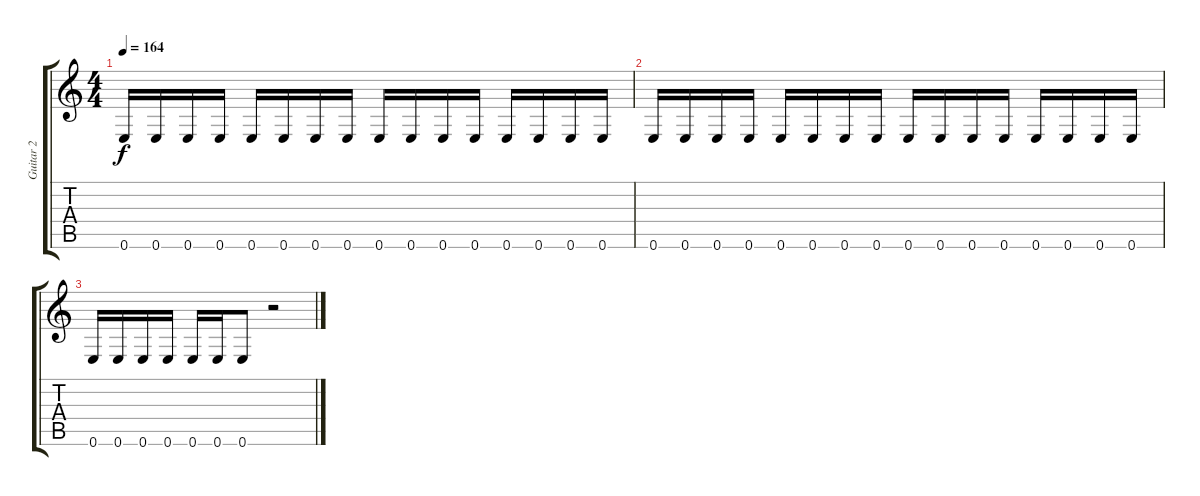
\track ("Guitar 2" "Guitar 2") {instrument distortionguitar}
\staff {score tabs}
\tuning (E4 B3 G3 D3 A2 E2) {hide}
\ts (4 4)
\tempo 164
\clef g2
\ks c
0.6.16{dy f} 0.6.16 0.6.16 0.6.16 0.6.16 0.6.16 0.6.16 0.6.16 0.6.16 0.6.16 0.6.16 0.6.16 0.6.16 0.6.16 0.6.16 0.6.16 |
0.6.16 0.6.16 0.6.16 0.6.16 0.6.16 0.6.16 0.6.16 0.6.16 0.6.16 0.6.16 0.6.16 0.6.16 0.6.16 0.6.16 0.6.16 0.6.16 |
0.6.16 0.6.16 0.6.16 0.6.16 0.6.16 0.6.16 0.6.8 r.2
